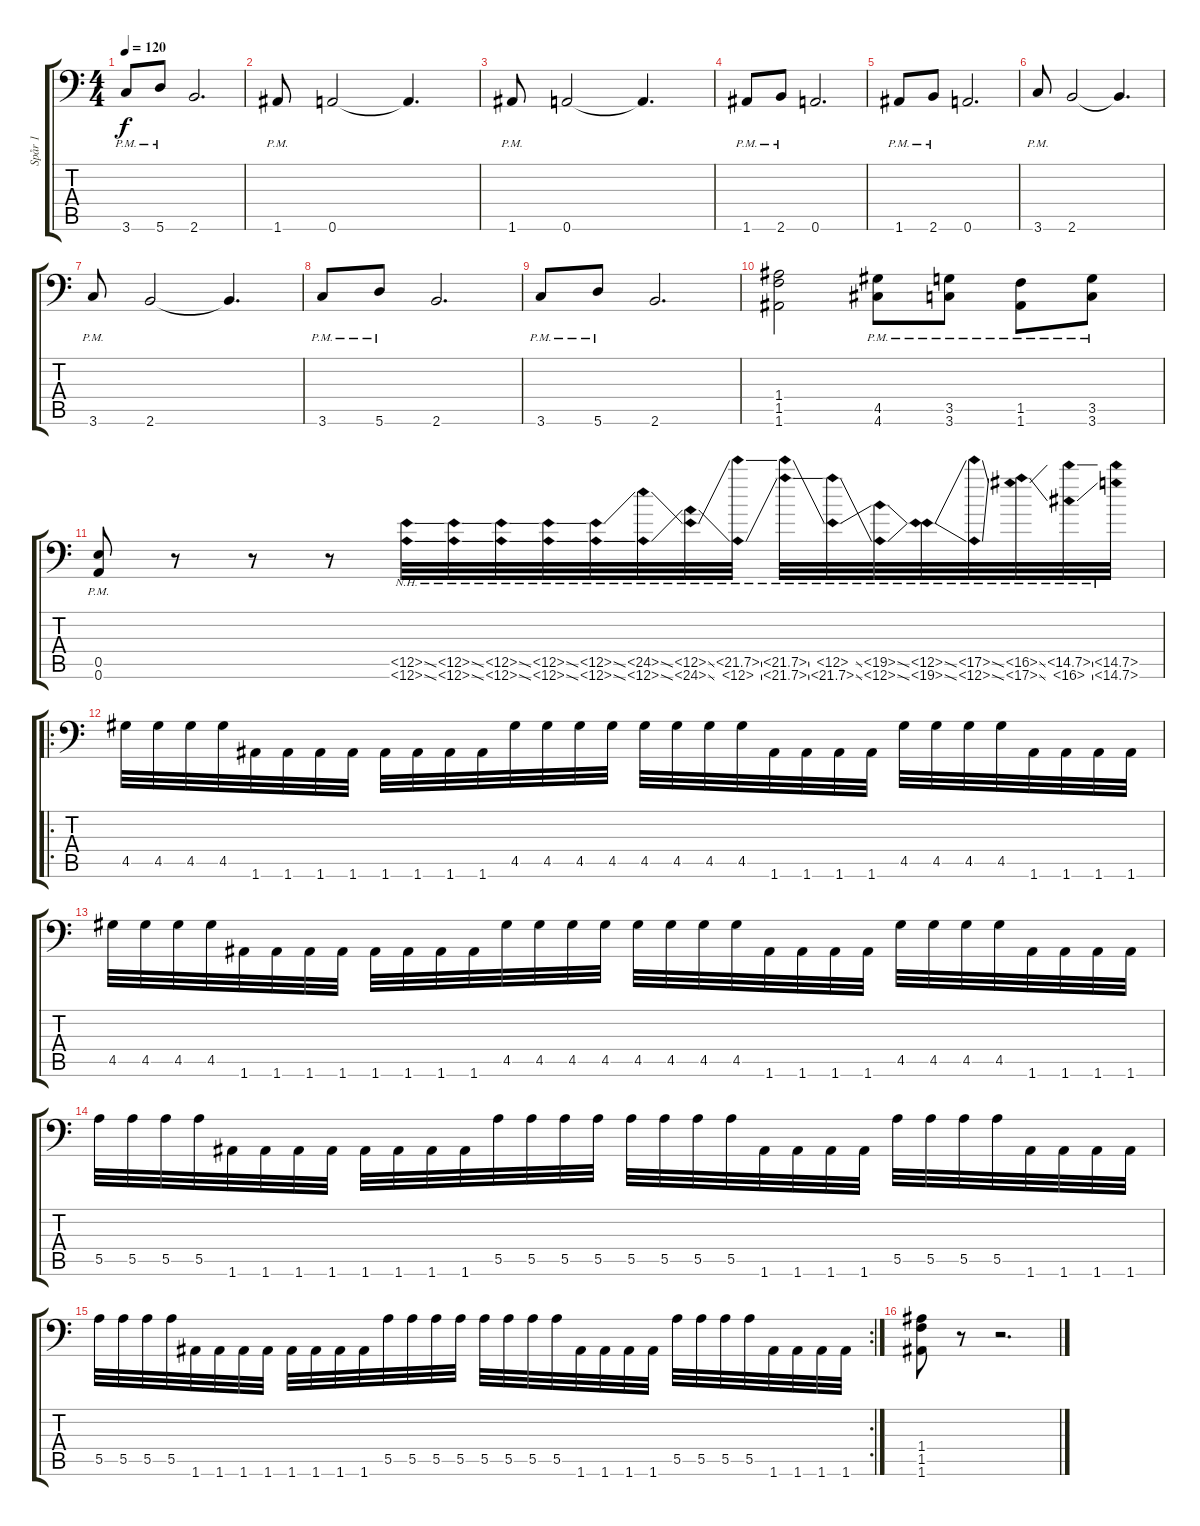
\track ("Spår 1" "Spår 1") {instrument distortionguitar}
\staff {score tabs}
\tuning (B3 Gb3 D3 A2 E2 A1) {hide}
\ts (4 4)
\tempo 120
\clef f4
\ks c
3.6{pm}.8{dy f} 5.6{pm}.8 2.6.2{d} |
1.6{pm}.8 0.6.2 0.6{t}.4{d} |
1.6{pm}.8 0.6.2 0.6{t}.4{d} |
1.6{pm}.8 2.6{pm}.8 0.6.2{d} |
1.6{pm}.8 2.6{pm}.8 0.6.2{d} |
3.6{pm}.8 2.6.2 2.6{t}.4{d} |
3.6{pm}.8 2.6.2 2.6{t}.4{d} |
3.6{pm}.8 5.6{pm}.8 2.6.2{d} |
3.6{pm}.8 5.6{pm}.8 2.6.2{d} |
(1.4 1.5 1.6).2 (4.5{pm} 4.6{pm}).8 (3.5{pm} 3.6{pm}).8 (1.5{pm} 1.6{pm}).8 (3.5{pm} 3.6{pm}).8 |
(0.5{pm} 0.6{pm}).8 r.8 r.8 r.8 (29.5{nh ss} 30.6{nh ss}).32 (28.5{nh ss} 29.6{nh ss}).32 (27.5{nh ss} 28.6{nh ss}).32 (26.5{nh ss} 27.6{nh ss}).32 (25.5{nh ss} 26.6{nh ss}).32 (24.5{nh ss} 25.6{nh ss}).32 (23.5{nh ss} 24.6{nh ss}).32 (22.5{nh ss} 23.6{nh ss}).32 (21.5{nh ss} 22.6{nh ss}).32 (20.5{nh ss} 21.6{nh ss}).32 (19.5{nh ss} 20.6{nh ss}).32 (18.5{nh ss} 19.6{nh ss}).32 (17.5{nh ss} 18.6{nh ss}).32 (16.5{nh ss} 17.6{nh ss}).32 (15.5{nh ss} 16.6{nh ss}).32 (14.5{nh} 15.6{nh}).32 |
\ro
4.5.32 4.5.32 4.5.32 4.5.32 1.6.32 1.6.32 1.6.32 1.6.32 1.6.32 1.6.32 1.6.32 1.6.32 4.5.32 4.5.32 4.5.32 4.5.32 4.5.32 4.5.32 4.5.32 4.5.32 1.6.32 1.6.32 1.6.32 1.6.32 4.5.32 4.5.32 4.5.32 4.5.32 1.6.32 1.6.32 1.6.32 1.6.32 |
4.5.32 4.5.32 4.5.32 4.5.32 1.6.32 1.6.32 1.6.32 1.6.32 1.6.32 1.6.32 1.6.32 1.6.32 4.5.32 4.5.32 4.5.32 4.5.32 4.5.32 4.5.32 4.5.32 4.5.32 1.6.32 1.6.32 1.6.32 1.6.32 4.5.32 4.5.32 4.5.32 4.5.32 1.6.32 1.6.32 1.6.32 1.6.32 |
5.5.32 5.5.32 5.5.32 5.5.32 1.6.32 1.6.32 1.6.32 1.6.32 1.6.32 1.6.32 1.6.32 1.6.32 5.5.32 5.5.32 5.5.32 5.5.32 5.5.32 5.5.32 5.5.32 5.5.32 1.6.32 1.6.32 1.6.32 1.6.32 5.5.32 5.5.32 5.5.32 5.5.32 1.6.32 1.6.32 1.6.32 1.6.32 |
\rc 2
5.5.32 5.5.32 5.5.32 5.5.32 1.6.32 1.6.32 1.6.32 1.6.32 1.6.32 1.6.32 1.6.32 1.6.32 5.5.32 5.5.32 5.5.32 5.5.32 5.5.32 5.5.32 5.5.32 5.5.32 1.6.32 1.6.32 1.6.32 1.6.32 5.5.32 5.5.32 5.5.32 5.5.32 1.6.32 1.6.32 1.6.32 1.6.32 |
(1.4 1.5 1.6).8 r.8 r.2{d}
